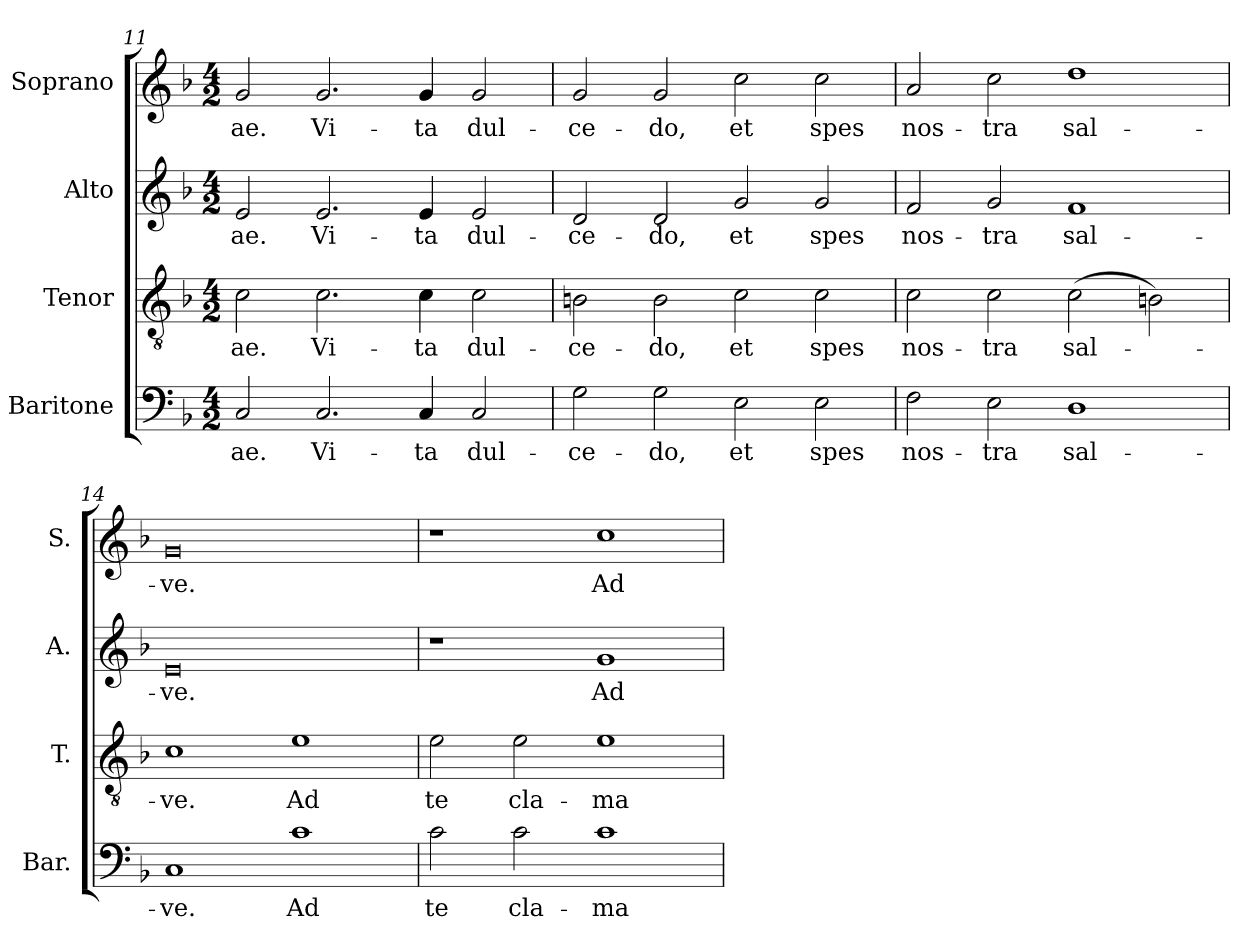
**kern	**text	**kern	**text	**kern	**text	**kern	**text
*part4	*part4	*part3	*part3	*part2	*part2	*part1	*part1
*staff4	*staff4	*staff3	*staff3	*staff2	*staff2	*staff1	*staff1
*I"Baritone	*	*I"Tenor	*	*I"Alto	*	*I"Soprano	*
*I'Bar.	*	*I'T.	*	*I'A.	*	*I'S.	*
*clefF4	*	*clefGv2	*	*clefG2	*	*clefG2	*
*	*	*ITrd7c12	*	*	*	*	*
*k[b-]	*	*k[b-]	*	*k[b-]	*	*k[b-]	*
*F:	*	*F:	*	*F:	*	*F:	*
*M4/2	*	*M4/2	*	*M4/2	*	*M4/2	*
=11	=11	=11	=11	=11	=11	=11	=11
!	!LO:LY:b:color=#000000	!	!	!	!	!	!
!	!	!	!LO:LY:b:color=#000000	!	!	!	!
!	!	!	!	!	!LO:LY:b:color=#000000	!	!
!	!	!	!	!	!	!	!LO:LY:b:color=#000000
2Ci/	-ae.	2Ci\	-ae.	2ei/	-ae.	2gi/	-ae.
!	!LO:LY:b:color=#000000	!	!	!	!	!	!
!	!	!	!LO:LY:b:color=#000000	!	!	!	!
!	!	!	!	!	!LO:LY:b:color=#000000	!	!
!	!	!	!	!	!	!	!LO:LY:b:color=#000000
2.Ci/	Vi-	2.Ci\	Vi-	2.ei/	Vi-	2.gi/	Vi-
!	!LO:LY:b:color=#000000	!	!	!	!	!	!
!	!	!	!LO:LY:b:color=#000000	!	!	!	!
!	!	!	!	!	!LO:LY:b:color=#000000	!	!
!	!	!	!	!	!	!	!LO:LY:b:color=#000000
4Ci/	-ta	4Ci\	-ta	4ei/	-ta	4gi/	-ta
!	!LO:LY:b:color=#000000	!	!	!	!	!	!
!	!	!	!LO:LY:b:color=#000000	!	!	!	!
!	!	!	!	!	!LO:LY:b:color=#000000	!	!
!	!	!	!	!	!	!	!LO:LY:b:color=#000000
2Ci/	dul-	2Ci\	dul-	2ei/	dul-	2gi/	dul-
=12	=12	=12	=12	=12	=12	=12	=12
!	!LO:LY:b:color=#000000	!	!	!	!	!	!
!	!	!	!LO:LY:b:color=#000000	!	!	!	!
!	!	!	!	!	!LO:LY:b:color=#000000	!	!
!	!	!	!	!	!	!	!LO:LY:b:color=#000000
2Gi\	-ce-	2BBni\	-ce-	2di/	-ce-	2gi/	-ce-
!	!LO:LY:b:color=#000000	!	!	!	!	!	!
!	!	!	!LO:LY:b:color=#000000	!	!	!	!
!	!	!	!	!	!LO:LY:b:color=#000000	!	!
!	!	!	!	!	!	!	!LO:LY:b:color=#000000
2Gi\	-do,	2BBi\	-do,	2di/	-do,	2gi/	-do,
!	!LO:LY:b:color=#000000	!	!	!	!	!	!
!	!	!	!LO:LY:b:color=#000000	!	!	!	!
!	!	!	!	!	!LO:LY:b:color=#000000	!	!
!	!	!	!	!	!	!	!LO:LY:b:color=#000000
2Ei\	et	2Ci\	et	2gi/	et	2cci\	et
!	!LO:LY:b:color=#000000	!	!	!	!	!	!
!	!	!	!LO:LY:b:color=#000000	!	!	!	!
!	!	!	!	!	!LO:LY:b:color=#000000	!	!
!	!	!	!	!	!	!	!LO:LY:b:color=#000000
2Ei\	spes	2Ci\	spes	2gi/	spes	2cci\	spes
=13	=13	=13	=13	=13	=13	=13	=13
!	!LO:LY:b:color=#000000	!	!	!	!	!	!
!	!	!	!LO:LY:b:color=#000000	!	!	!	!
!	!	!	!	!	!LO:LY:b:color=#000000	!	!
!	!	!	!	!	!	!	!LO:LY:b:color=#000000
2Fi\	nos-	2Ci\	nos-	2fi/	nos-	2ai/	nos-
!	!LO:LY:b:color=#000000	!	!	!	!	!	!
!	!	!	!LO:LY:b:color=#000000	!	!	!	!
!	!	!	!	!	!LO:LY:b:color=#000000	!	!
!	!	!	!	!	!	!	!LO:LY:b:color=#000000
2Ei\	-tra	2Ci\	-tra	2gi/	-tra	2cci\	-tra
!	!LO:LY:b:color=#000000	!	!	!	!	!	!
!	!	!	!LO:LY:b:color=#000000	!	!	!	!
!	!	!	!	!	!LO:LY:b:color=#000000	!	!
!	!	!	!	!	!	!	!LO:LY:b:color=#000000
1Di	sal-	(2Ci\	sal-	1fi	sal-	1ddi	sal-
.	.	2BBni\)	.	.	.	.	.
=14	=14	=14	=14	=14	=14	=14	=14
!	!LO:LY:b:color=#000000	!	!	!	!	!	!
!	!	!	!LO:LY:b:color=#000000	!	!	!	!
!	!	!	!	!	!LO:LY:b:color=#000000	!	!
!	!	!	!	!	!	!	!LO:LY:b:color=#000000
1Ci	-ve.	1Ci	-ve.	0ei	-ve.	0gi	-ve.
!	!LO:LY:b:color=#000000	!	!	!	!	!	!
!	!	!	!LO:LY:b:color=#000000	!	!	!	!
1ci	Ad	1Ei	Ad	.	.	.	.
!!LO:LB:g=z
=15	=15	=15	=15	=15	=15	=15	=15
!	!LO:LY:b:color=#000000	!	!	!	!	!	!
!	!	!	!LO:LY:b:color=#000000	!	!	!	!
2ci\	te	2Ei\	te	1r	.	1r	.
!	!LO:LY:b:color=#000000	!	!	!	!	!	!
!	!	!	!LO:LY:b:color=#000000	!	!	!	!
2ci\	cla-	2Ei\	cla-	.	.	.	.
!	!LO:LY:b:color=#000000	!	!	!	!	!	!
!	!	!	!LO:LY:b:color=#000000	!	!	!	!
!	!	!	!	!	!LO:LY:b:color=#000000	!	!
!	!	!	!	!	!	!	!LO:LY:b:color=#000000
1ci	-ma-	1Ei	-ma-	1gi	Ad	1cci	Ad
=	=	=	=	=	=	=	=
*-	*-	*-	*-	*-	*-	*-	*-
